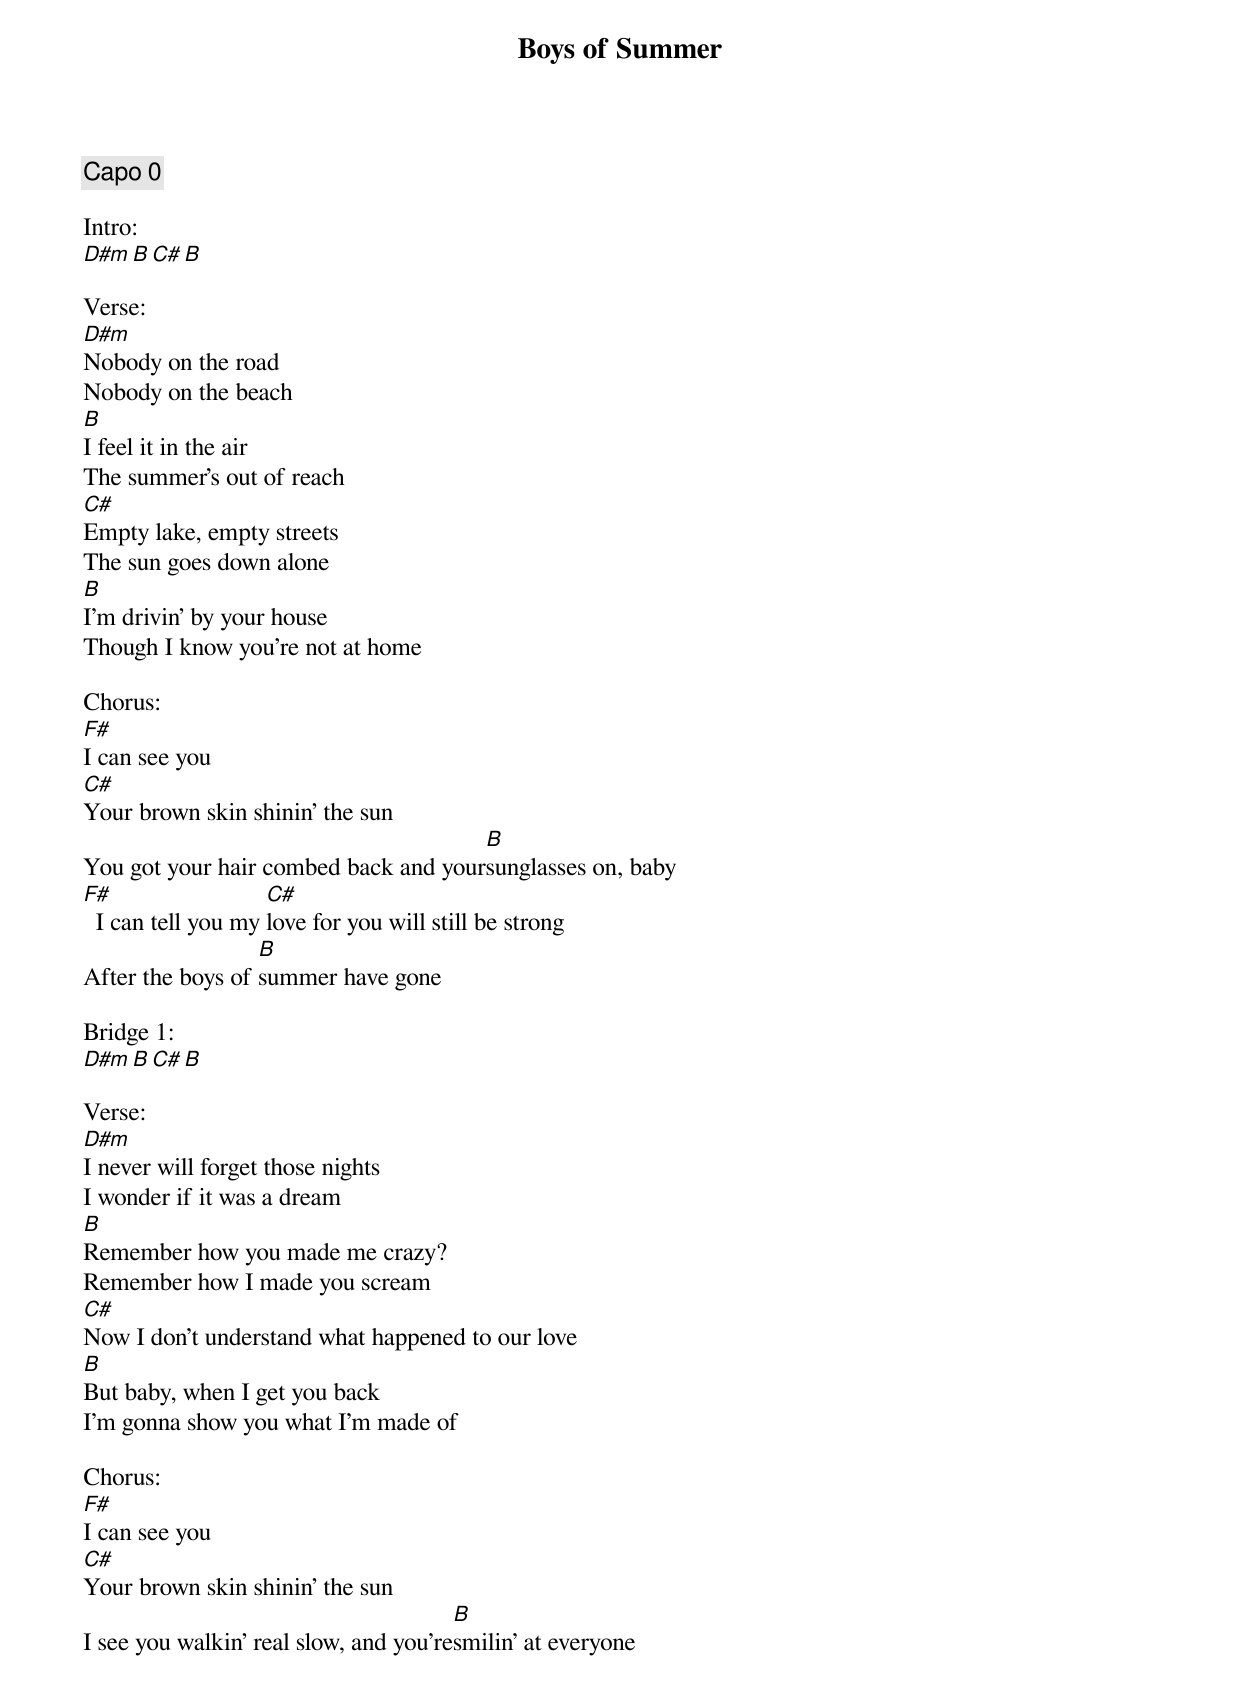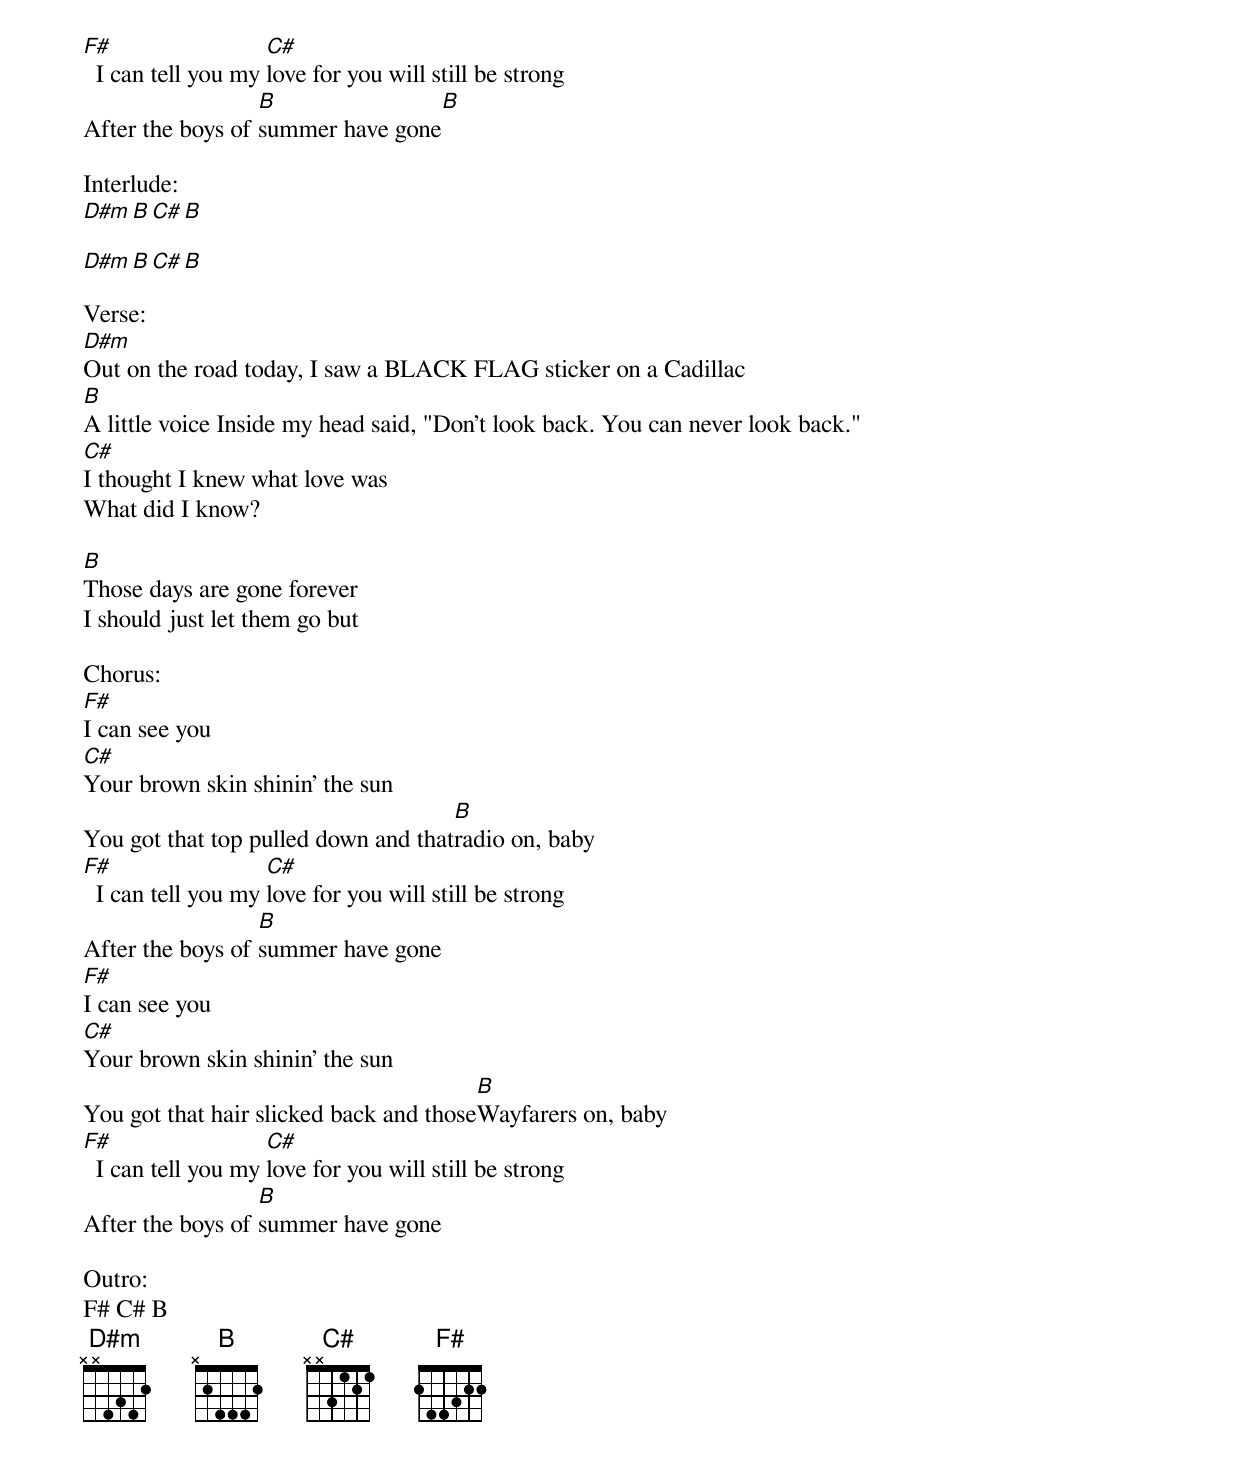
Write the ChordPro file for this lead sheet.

{title:Boys of Summer}
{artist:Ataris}
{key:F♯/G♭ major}
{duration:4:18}
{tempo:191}
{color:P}

{comment: Capo 0}

Intro:
[D#m][B][C#][B]

Verse:
[D#m]Nobody on the road
Nobody on the beach
[B]I feel it in the air
The summer's out of reach
[C#]Empty lake, empty streets
The sun goes down alone
[B]I'm drivin' by your house
Though I know you're not at home

Chorus:
[F#]I can see you
[C#]Your brown skin shinin' the sun
You got your hair combed back and your[B]sunglasses on, baby
[F#]  I can tell you my [C#]love for you will still be strong
After the boys of [B]summer have gone

Bridge 1:
[D#m][B][C#][B]

Verse:
[D#m]I never will forget those nights
I wonder if it was a dream
[B]Remember how you made me crazy?
Remember how I made you scream
[C#]Now I don't understand what happened to our love
[B]But baby, when I get you back
I'm gonna show you what I'm made of

Chorus:
[F#]I can see you
[C#]Your brown skin shinin' the sun
I see you walkin' real slow, and you're[B]smilin' at everyone
[F#]  I can tell you my [C#]love for you will still be strong
After the boys of [B]summer have gone[B]

Interlude:
[D#m][B][C#][B]

[D#m][B][C#][B]

Verse:
[D#m]Out on the road today, I saw a BLACK FLAG sticker on a Cadillac
[B]A little voice Inside my head said, "Don't look back. You can never look back."
[C#]I thought I knew what love was
What did I know?

[B]Those days are gone forever
I should just let them go but

Chorus:
[F#]I can see you
[C#]Your brown skin shinin' the sun
You got that top pulled down and that[B]radio on, baby
[F#]  I can tell you my [C#]love for you will still be strong
After the boys of [B]summer have gone
[F#]I can see you
[C#]Your brown skin shinin' the sun
You got that hair slicked back and those[B]Wayfarers on, baby
[F#]  I can tell you my [C#]love for you will still be strong
After the boys of [B]summer have gone

Outro:
F# C# B
